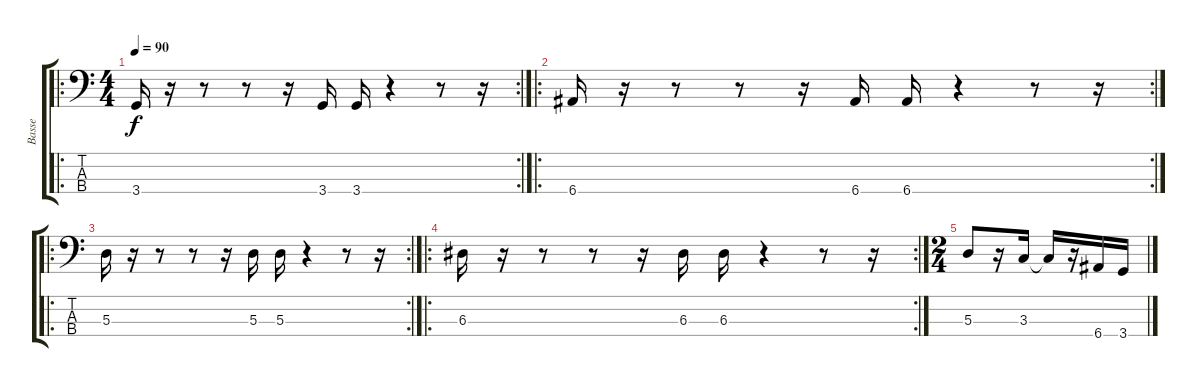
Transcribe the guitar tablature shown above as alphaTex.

\track ("Basse" "Basse") {instrument electricbassfinger}
\staff {score tabs}
\tuning (G2 D2 A1 E1) {hide}
\ro
\rc 2
\ts (4 4)
\tempo 90
\clef f4
\ks c
3.4{t}.16{dy f} r.16 r.8 r.8 r.16 3.4.16 3.4.16 r.4 r.8 r.16 |
\ro
\rc 2
6.4.16 r.16 r.8 r.8 r.16 6.4.16 6.4.16 r.4 r.8 r.16 |
\ro
\rc 2
5.3.16 r.16 r.8 r.8 r.16 5.3.16 5.3.16 r.4 r.8 r.16 |
\ro
\rc 2
6.3.16 r.16 r.8 r.8 r.16 6.3.16 6.3.16 r.4 r.8 r.16 |
\ts (2 4)
5.3.8 r.16 3.3.16 3.3{t}.16 r.16 6.4.16 3.4.16
